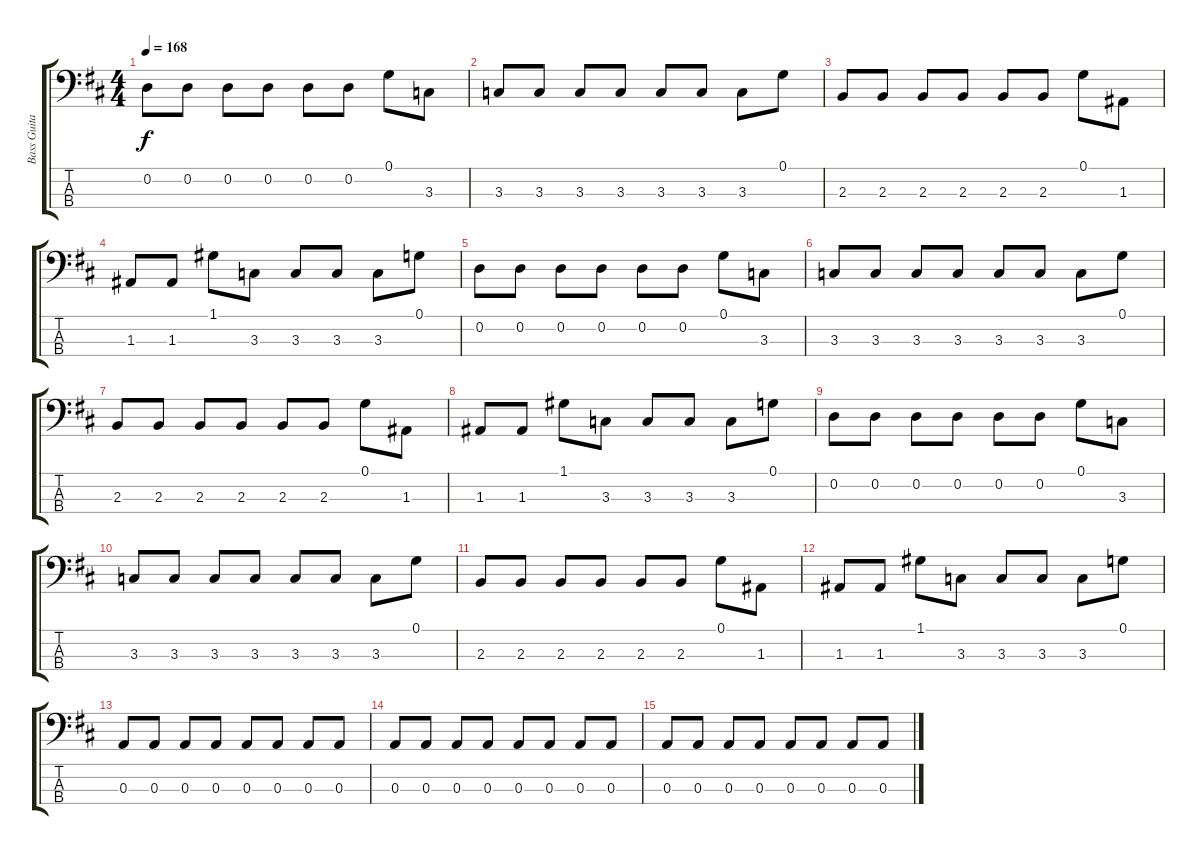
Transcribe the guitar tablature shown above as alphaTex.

\track ("Bass Guitar" "Bass Guita") {instrument slapbass1}
\staff {score tabs}
\tuning (G2 D2 A1 E1) {hide}
\ts (4 4)
\tempo 168
\clef f4
\ks d
0.2.8{dy f} 0.2.8 0.2.8 0.2.8 0.2.8 0.2.8 0.1.8 3.3.8 |
3.3.8 3.3.8 3.3.8 3.3.8 3.3.8 3.3.8 3.3.8 0.1.8 |
2.3.8 2.3.8 2.3.8 2.3.8 2.3.8 2.3.8 0.1.8 1.3.8 |
1.3.8 1.3.8 1.1.8 3.3.8 3.3.8 3.3.8 3.3.8 0.1.8 |
0.2.8 0.2.8 0.2.8 0.2.8 0.2.8 0.2.8 0.1.8 3.3.8 |
3.3.8 3.3.8 3.3.8 3.3.8 3.3.8 3.3.8 3.3.8 0.1.8 |
2.3.8 2.3.8 2.3.8 2.3.8 2.3.8 2.3.8 0.1.8 1.3.8 |
1.3.8 1.3.8 1.1.8 3.3.8 3.3.8 3.3.8 3.3.8 0.1.8 |
0.2.8 0.2.8 0.2.8 0.2.8 0.2.8 0.2.8 0.1.8 3.3.8 |
3.3.8 3.3.8 3.3.8 3.3.8 3.3.8 3.3.8 3.3.8 0.1.8 |
2.3.8 2.3.8 2.3.8 2.3.8 2.3.8 2.3.8 0.1.8 1.3.8 |
1.3.8 1.3.8 1.1.8 3.3.8 3.3.8 3.3.8 3.3.8 0.1.8 |
0.3.8 0.3.8 0.3.8 0.3.8 0.3.8 0.3.8 0.3.8 0.3.8 |
0.3.8 0.3.8 0.3.8 0.3.8 0.3.8 0.3.8 0.3.8 0.3.8 |
0.3.8 0.3.8 0.3.8 0.3.8 0.3.8 0.3.8 0.3.8 0.3.8
